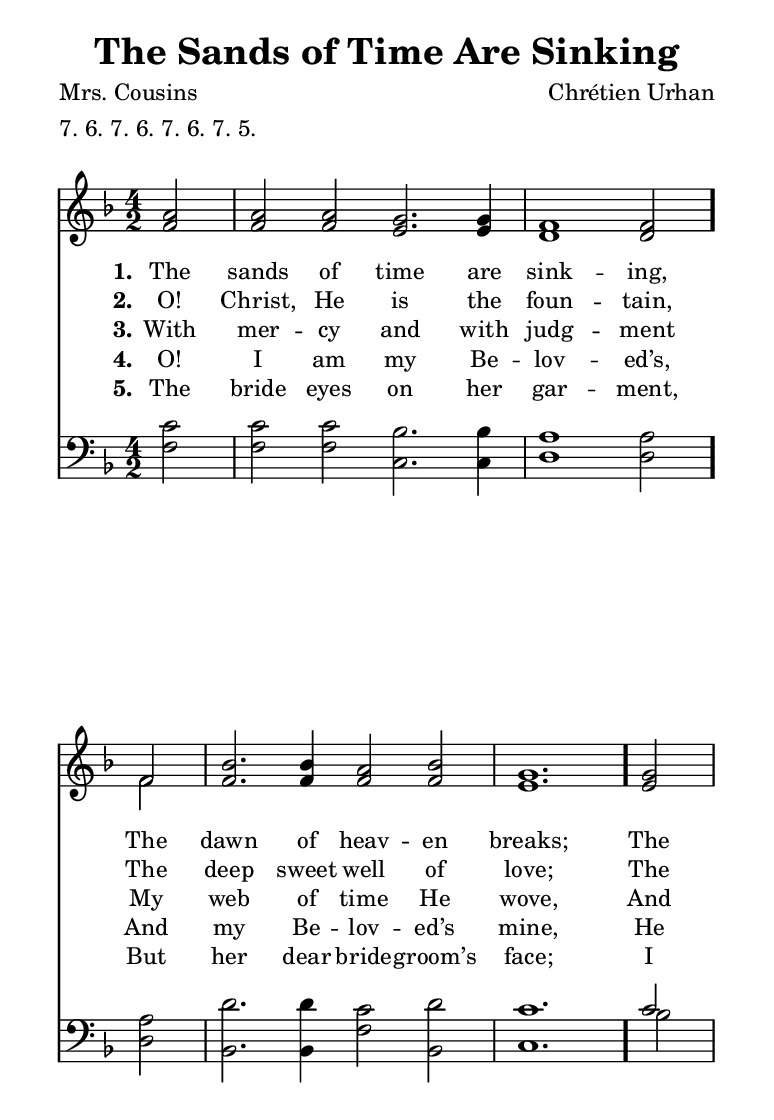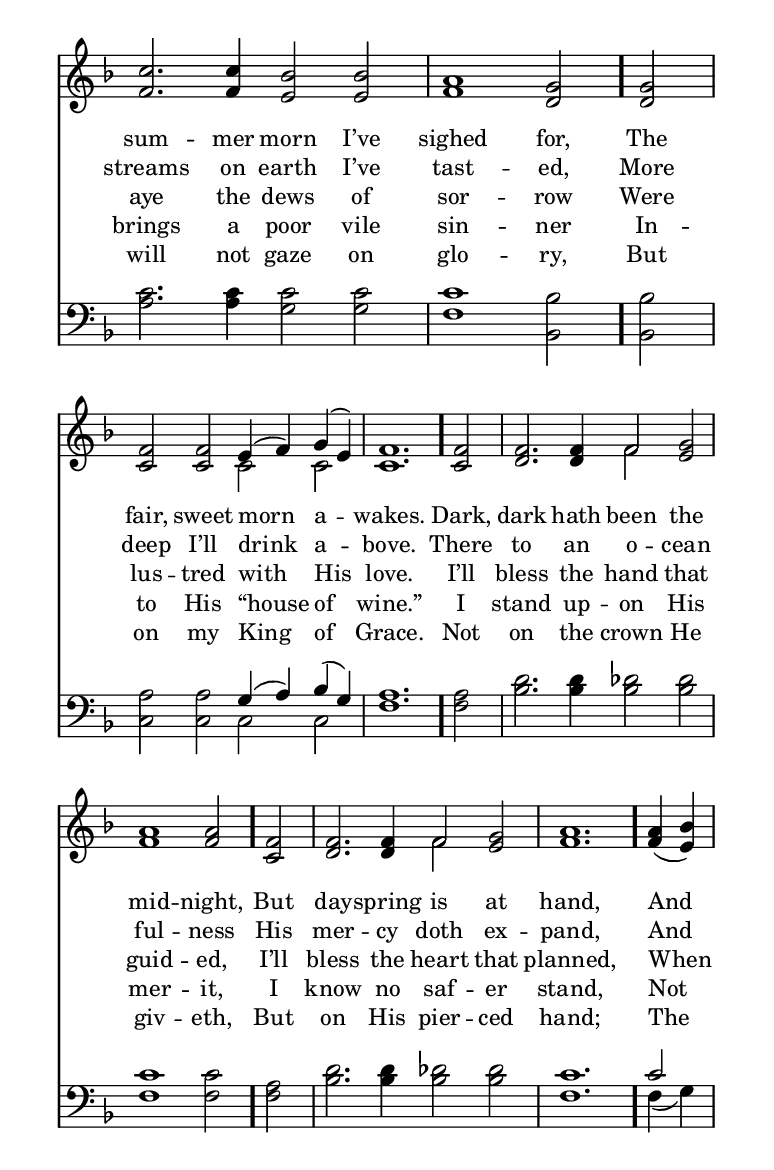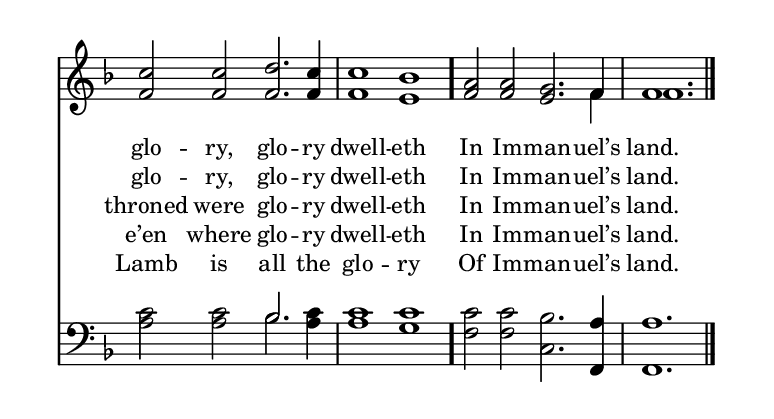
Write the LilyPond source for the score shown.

\include "common/global.ily"
\paper {
  \include "common/paper.ily"
}

\header{
  hymnnumber = "271"
  title = "The Sands of Time Are Sinking"
  tunename = "Rutherford"
  meter = "7. 6. 7. 6. 7. 6. 7. 5."
  poet = "Mrs. Cousins"
  composer = "Chrétien Urhan"
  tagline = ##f
}

global = {
  \include "common/overrides.ily"
  \override Staff.TimeSignature.style = #'numbered
  \time 4/2
  \override Score.MetronomeMark.transparent = ##t % hide all fermata changes too
  \tempo 2=80
  \key f \major
  \partial 2
  \autoBeamOff
}

notesSoprano = {
\global
\relative c'' {

  a2 | a a g2. g4 | f1 f2
  f2 | bes2. bes4 a2 bes | g1.
  g2 | c2. c4 bes2 bes | a1 g2
  g2 | f2 f e4( f) g( e) | f1.
  f2 | f2. f4 f2 g | a1 a2
  f2 | f2. f4 f2 g | a1.
  a4( bes) | c2 c d2. c4 | c1 bes1 |
  a2 a g2. f4 | f1.

  \bar "|."

}
}

notesAlto = {
\global
\relative e' {

  f2 | f2 f e2. e4 | d1 d2
  f2 | f2. f4 f2 f | e1.
  e2 | f2. f4 e2 e | f1 d2
  d2 | c c c c | c1.
  c2 | d2. d4 f2 e | f1 f2
  c2 | d2. d4 f2 e | f1.
  f4( e) | f2 f f2. f4 | f1 e1 |
  f2 f e2. f4 | f1.

}
}

notesTenor = {
\global
\relative a {

  c2 | c2 c bes2. bes4 | a1 a2
  a2 | d2. d4 c2 d | c1.
  c2 | c2. c4 c2 c | c1 bes2
  bes2 | a2 a g4( a) bes( g) | a1.
  a2 | d2. d4 des2 des | c1 c2
  a2 | d2. d4 des2 des | c1.
  c2 | c c bes2. c4 | c1 c |
  c2 c bes2. a4 | a1.

}
}

notesBass = {
\global
\relative f {

  f2 | f f c2. c4 | d1 d2
  d2 | bes2. bes4 f'2 bes, | c1.
  bes'2 | a2. a4 g2 g | f1 bes,2
  bes2 | c2 c c c | f1.
  f2 | bes2. bes4 bes2 bes | f1 f2
  f2 | bes2. bes4 bes2 bes | f1.
  f4( g) | a2 a bes2. a4 | a1 g |
  f2 f c2. f,4 | f1.

}
}

wordsA = \lyricmode {
\set stanza = "1."

The sands of time are sink -- ing, \bar "."
The dawn of heav -- en breaks; \bar "."
The sum -- mer morn I’ve sighed for, \bar "."
The fair, sweet morn a -- wakes. \bar "."
Dark, dark hath been the mid -- night, \bar "."
But day -- spring is at hand, \bar "."
And glo -- ry, glo -- ry dwell -- eth \bar "."
In Im -- man -- uel’s land. \bar "."

}

wordsB = \lyricmode {
\set stanza = "2."

O! Christ, He is the foun -- tain,
The deep sweet well of love;
The streams on earth I’ve tast -- ed,
More deep I’ll drink a -- bove.
There to an o -- cean ful -- ness
His mer -- cy doth ex -- pand,
And glo -- ry, glo -- ry dwell -- eth
In Im -- man -- uel’s land.

}

wordsC = \lyricmode {
\set stanza = "3."

With mer -- cy and with judg -- ment
My web of time He wove,
And aye the dews of sor -- row
Were lus -- tred with His love.
I’ll bless the hand that guid -- ed,
I’ll bless the heart that planned,
When throned were glo -- ry dwell -- eth
In Im -- man -- uel’s land.

}

wordsD = \lyricmode {
\set stanza = "4."

O! I am my Be -- lov -- ed’s,
And my Be -- lov -- ed’s mine,
He brings a poor vile sin -- ner
In -- to His “house of wine.”
I stand up -- on His mer -- it,
I know no saf -- er stand,
Not e’en where glo -- ry dwell -- eth
In Im -- man -- uel’s land.

}

wordsE = \lyricmode {
\set stanza = "5."

The bride eyes on her gar -- ment,
But her dear bride -- groom’s face;
I will not gaze on glo -- ry,
But on my King of Grace.
Not on the crown He giv -- eth,
But on His pier -- ced hand;
The Lamb is all the glo -- ry
Of Im -- man -- uel’s land.

}

\score {
  \context ChoirStaff <<
    \context Staff = upper <<
      \set Staff.autoBeaming = ##f
      \set ChoirStaff.systemStartDelimiter = #'SystemStartBar
      \set ChoirStaff.printPartCombineTexts = ##f
      \partcombine #'(2 . 9) \notesSoprano \notesAlto
      \context NullVoice = sopranos { \voiceOne << \notesSoprano >> }
      \context NullVoice = altos { \voiceTwo << \notesAlto >> }
      \context Lyrics = one   \lyricsto sopranos \wordsA
      \context Lyrics = two   \lyricsto sopranos \wordsB
      \context Lyrics = three \lyricsto sopranos \wordsC
      \context Lyrics = four  \lyricsto sopranos \wordsD
      \context Lyrics = five  \lyricsto sopranos \wordsE
    >>
    \context Staff = men <<
      \set Staff.autoBeaming = ##f
      \clef bass
      \set ChoirStaff.printPartCombineTexts = ##f
      \partcombine #'(2 . 9) \notesTenor \notesBass
      \context NullVoice = tenors { \voiceOne << \notesTenor >> }
      \context NullVoice = basses { \voiceTwo << \notesBass >> }
    >>
  >>
  \layout {
    \include "common/layout.ily"
  }
  \midi{
    \include "common/midi.ily"
  }
}

\version "2.19.49"  % necessary for upgrading to future LilyPond versions.

% vi:set et ts=2 sw=2 ai nocindent syntax=lilypond:
